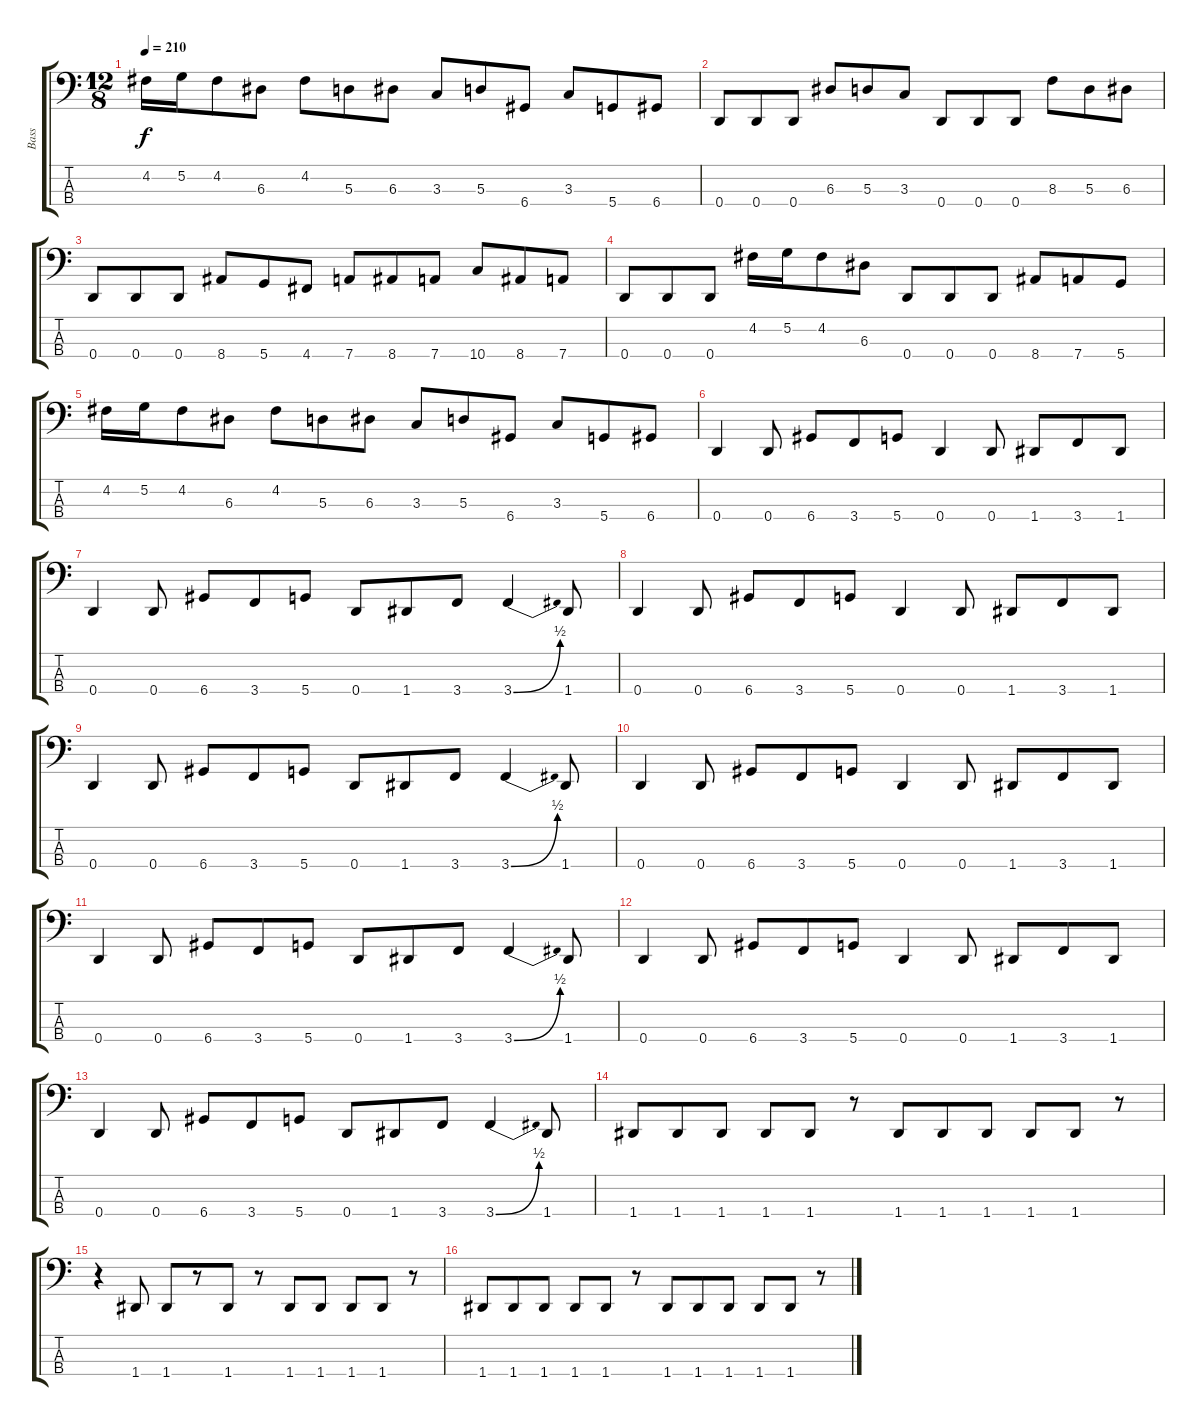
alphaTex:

\track ("Bass" "Bass") {instrument electricbassfinger}
\staff {score tabs}
\tuning (G2 D2 A1 D1) {hide}
\ts (12 8)
\tempo 210
\clef f4
\ks c
4.2.16{dy f} 5.2.16 4.2.8 6.3.8 4.2.8 5.3.8 6.3.8 3.3.8 5.3.8 6.4.8 3.3.8 5.4.8 6.4.8 |
0.4.8 0.4.8 0.4.8 6.3.8 5.3.8 3.3.8 0.4.8 0.4.8 0.4.8 8.3.8 5.3.8 6.3.8 |
0.4.8 0.4.8 0.4.8 8.4.8 5.4.8 4.4.8 7.4.8 8.4.8 7.4.8 10.4.8 8.4.8 7.4.8 |
0.4.8 0.4.8 0.4.8 4.2.16 5.2.16 4.2.8 6.3.8 0.4.8 0.4.8 0.4.8 8.4.8 7.4.8 5.4.8 |
4.2.16 5.2.16 4.2.8 6.3.8 4.2.8 5.3.8 6.3.8 3.3.8 5.3.8 6.4.8 3.3.8 5.4.8 6.4.8 |
0.4.4 0.4.8 6.4.8 3.4.8 5.4.8 0.4.4 0.4.8 1.4.8 3.4.8 1.4.8 |
0.4.4 0.4.8 6.4.8 3.4.8 5.4.8 0.4.8 1.4.8 3.4.8 3.4{be (bend 0 0 60 2)}.4 1.4.8 |
0.4.4 0.4.8 6.4.8 3.4.8 5.4.8 0.4.4 0.4.8 1.4.8 3.4.8 1.4.8 |
0.4.4 0.4.8 6.4.8 3.4.8 5.4.8 0.4.8 1.4.8 3.4.8 3.4{be (bend 0 0 60 2)}.4 1.4.8 |
0.4.4 0.4.8 6.4.8 3.4.8 5.4.8 0.4.4 0.4.8 1.4.8 3.4.8 1.4.8 |
0.4.4 0.4.8 6.4.8 3.4.8 5.4.8 0.4.8 1.4.8 3.4.8 3.4{be (bend 0 0 60 2)}.4 1.4.8 |
0.4.4 0.4.8 6.4.8 3.4.8 5.4.8 0.4.4 0.4.8 1.4.8 3.4.8 1.4.8 |
0.4.4 0.4.8 6.4.8 3.4.8 5.4.8 0.4.8 1.4.8 3.4.8 3.4{be (bend 0 0 60 2)}.4 1.4.8 |
1.4.8 1.4.8 1.4.8 1.4.8 1.4.8 r.8 1.4.8 1.4.8 1.4.8 1.4.8 1.4.8 r.8 |
r.4 1.4.8 1.4.8 r.8 1.4.8 r.8 1.4.8 1.4.8 1.4.8 1.4.8 r.8 |
1.4.8 1.4.8 1.4.8 1.4.8 1.4.8 r.8 1.4.8 1.4.8 1.4.8 1.4.8 1.4.8 r.8
